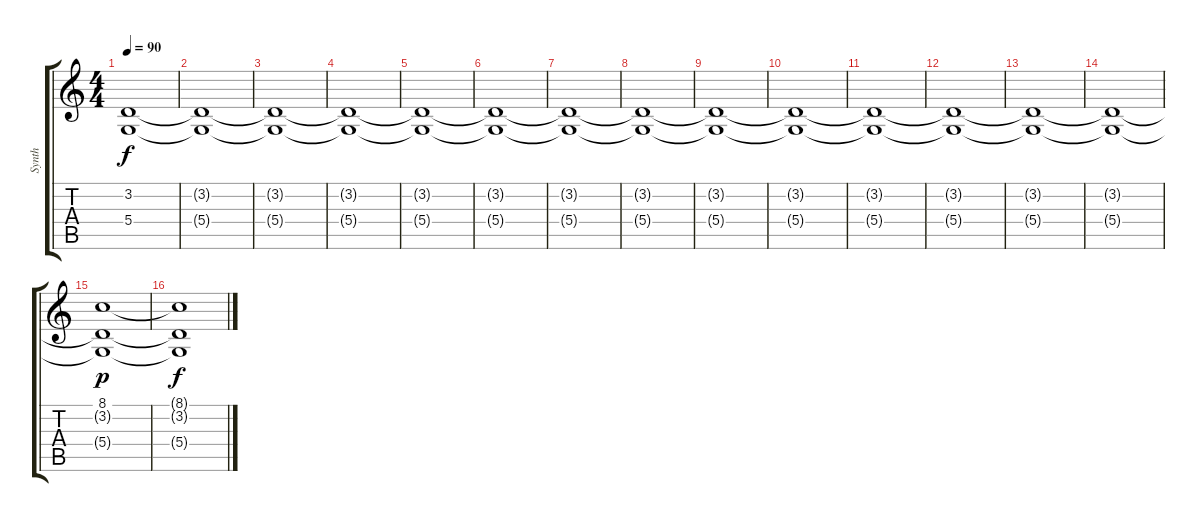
\track ("Synth" "Synth") {instrument celesta}
\staff {score tabs}
\tuning (E4 B3 G3 D3 A2 E2) {hide}
\ts (4 4)
\tempo 90
\clef g2
\ks c
(3.2{t} 5.4{t}).1{dy f} |
(3.2{t} 5.4{t}).1 |
(3.2{t} 5.4{t}).1 |
(3.2{t} 5.4{t}).1 |
(3.2{t} 5.4{t}).1 |
(3.2{t} 5.4{t}).1 |
(3.2{t} 5.4{t}).1 |
(3.2{t} 5.4{t}).1 |
(3.2{t} 5.4{t}).1 |
(3.2{t} 5.4{t}).1 |
(3.2{t} 5.4{t}).1 |
(3.2{t} 5.4{t}).1 |
(3.2{t} 5.4{t}).1 |
(3.2{t} 5.4{t}).1 |
(8.1 3.2{t} 5.4{t}).1{dy p} |
(8.1{t} 3.2{t} 5.4{t}).1{dy f}
